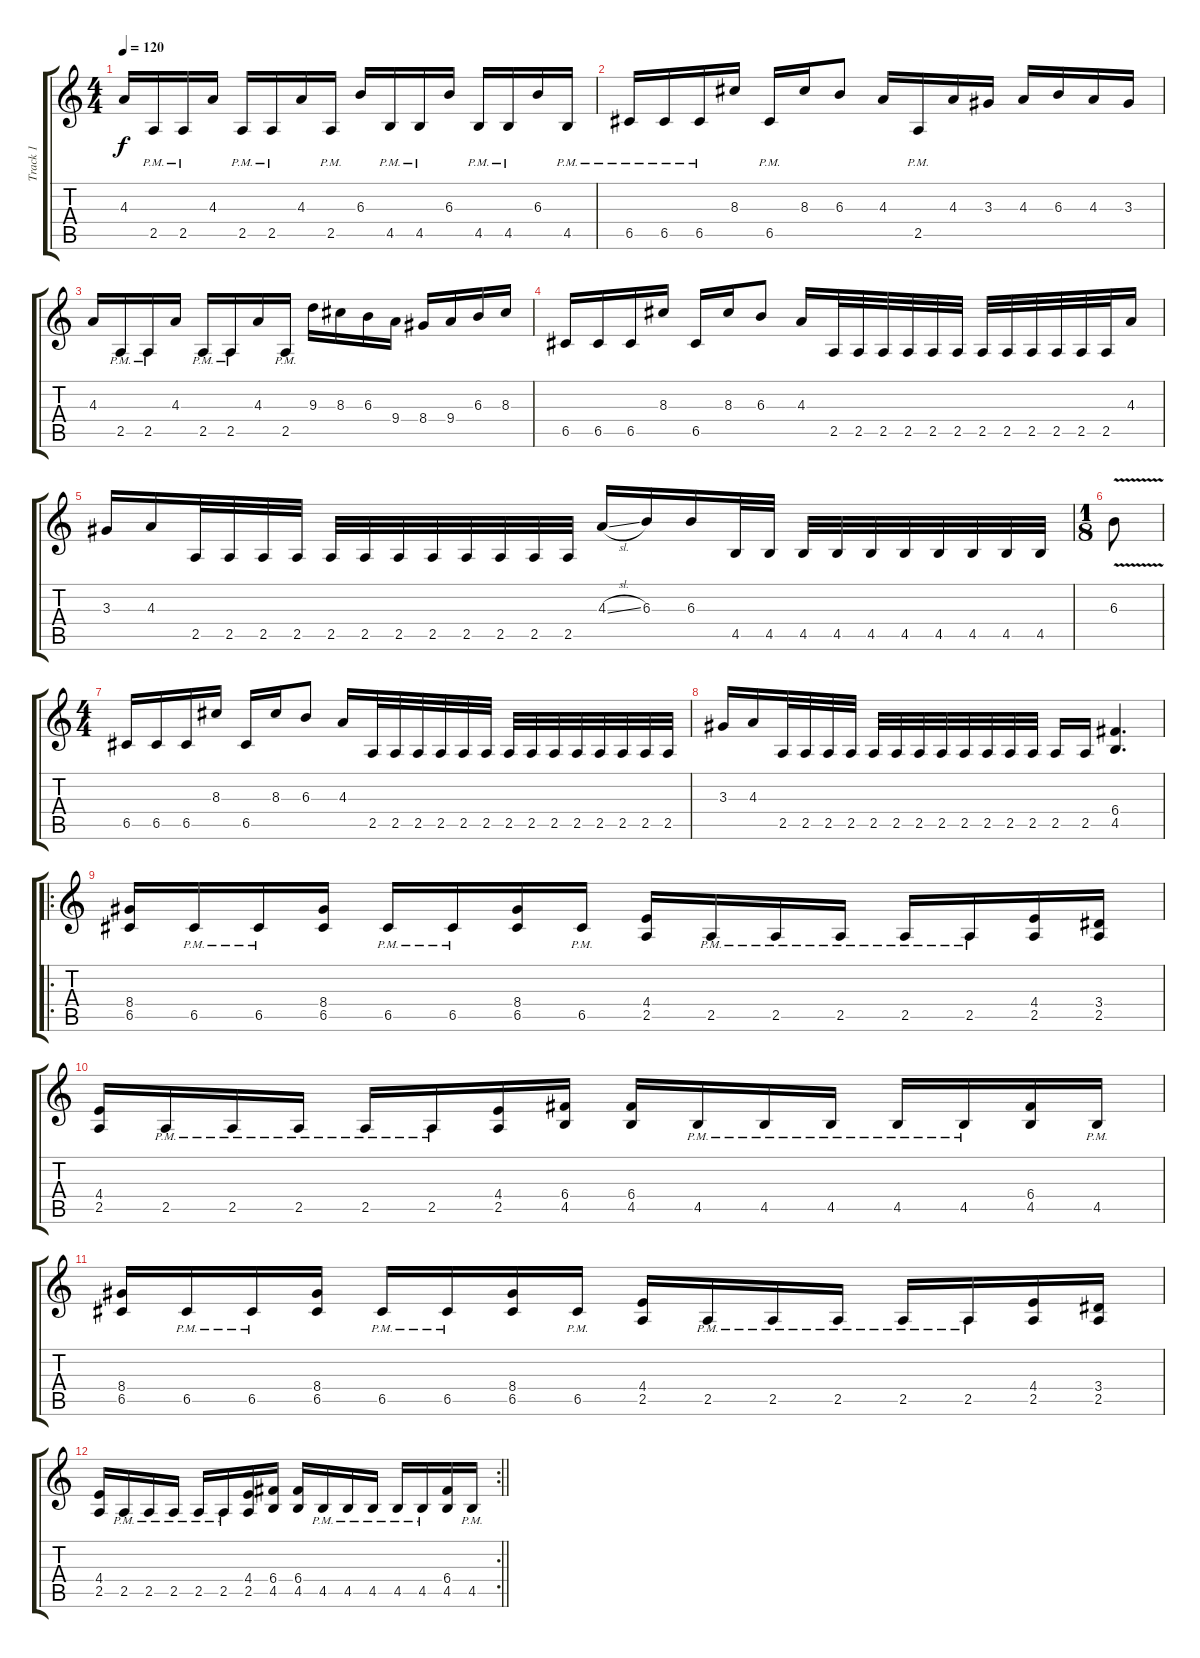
\track ("Track 1" "Track 1") {instrument distortionguitar}
\staff {score tabs}
\tuning (D4 A3 F3 C3 G2 D2) {hide}
\ts (4 4)
\tempo 120
\clef g2
\ks c
4.3.16{dy f} 2.5{pm}.16 2.5{pm}.16 4.3.16 2.5{pm}.16 2.5{pm}.16 4.3.16 2.5{pm}.16 6.3.16 4.5{pm}.16 4.5{pm}.16 6.3.16 4.5{pm}.16 4.5{pm}.16 6.3.16 4.5{pm}.16 |
6.5{pm}.16 6.5{pm}.16 6.5{pm}.16 8.3.16 6.5{pm}.16 8.3.16 6.3.8 4.3.16 2.5{pm}.16 4.3.16 3.3.16 4.3.16 6.3.16 4.3.16 3.3.16 |
4.3.16 2.5{pm}.16 2.5{pm}.16 4.3.16 2.5{pm}.16 2.5{pm}.16 4.3.16 2.5{pm}.16 9.3.16 8.3.16 6.3.16 9.4.16 8.4.16 9.4.16 6.3.16 8.3.16 |
6.5.16 6.5.16 6.5.16 8.3.16 6.5.16 8.3.16 6.3.8 4.3.16 2.5.32 2.5.32 2.5.32 2.5.32 2.5.32 2.5.32 2.5.32 2.5.32 2.5.32 2.5.32 2.5.32 2.5.32 4.3.16 |
3.3.16 4.3.16 2.5.32 2.5.32 2.5.32 2.5.32 2.5.32 2.5.32 2.5.32 2.5.32 2.5.32 2.5.32 2.5.32 2.5.32 4.3{sl}.16 6.3.16 6.3.16 4.5.32 4.5.32 4.5.32 4.5.32 4.5.32 4.5.32 4.5.32 4.5.32 4.5.32 4.5.32 |
\ts (1 8)
6.3{v}.8 |
\ts (4 4)
6.5.16 6.5.16 6.5.16 8.3.16 6.5.16 8.3.16 6.3.8 4.3.16 2.5.32 2.5.32 2.5.32 2.5.32 2.5.32 2.5.32 2.5.32 2.5.32 2.5.32 2.5.32 2.5.32 2.5.32 2.5.32 2.5.32 |
3.3.16 4.3.16 2.5.32 2.5.32 2.5.32 2.5.32 2.5.32 2.5.32 2.5.32 2.5.32 2.5.32 2.5.32 2.5.32 2.5.32 2.5.16 2.5.16 (6.4 4.5).4{d} |
\ro
(8.4 6.5).16 6.5{pm}.16 6.5{pm}.16 (8.4 6.5).16 6.5{pm}.16 6.5{pm}.16 (8.4 6.5).16 6.5{pm}.16 (4.4 2.5).16 2.5{pm}.16 2.5{pm}.16 2.5{pm}.16 2.5{pm}.16 2.5{pm}.16 (4.4 2.5).16 (3.4 2.5).16 |
(4.4 2.5).16 2.5{pm}.16 2.5{pm}.16 2.5{pm}.16 2.5{pm}.16 2.5{pm}.16 (4.4 2.5).16 (6.4 4.5).16 (6.4 4.5).16 4.5{pm}.16 4.5{pm}.16 4.5{pm}.16 4.5{pm}.16 4.5{pm}.16 (6.4 4.5).16 4.5{pm}.16 |
(8.4 6.5).16 6.5{pm}.16 6.5{pm}.16 (8.4 6.5).16 6.5{pm}.16 6.5{pm}.16 (8.4 6.5).16 6.5{pm}.16 (4.4 2.5).16 2.5{pm}.16 2.5{pm}.16 2.5{pm}.16 2.5{pm}.16 2.5{pm}.16 (4.4 2.5).16 (3.4 2.5).16 |
\rc 2
\barLineRight lightlight
(4.4 2.5).16 2.5{pm}.16 2.5{pm}.16 2.5{pm}.16 2.5{pm}.16 2.5{pm}.16 (4.4 2.5).16 (6.4 4.5).16 (6.4 4.5).16 4.5{pm}.16 4.5{pm}.16 4.5{pm}.16 4.5{pm}.16 4.5{pm}.16 (6.4 4.5).16 4.5{pm}.16
